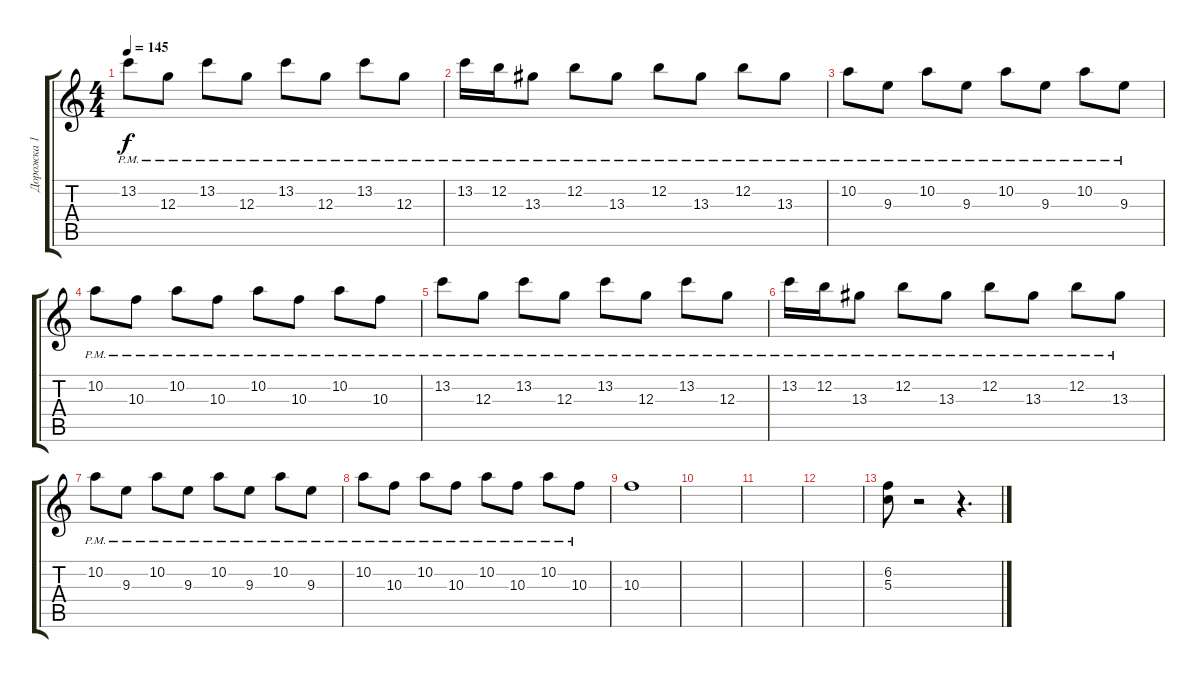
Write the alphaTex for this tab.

\track ("Дорожка 1" "Дорожка 1") {instrument electricguitarclean}
\staff {score tabs}
\tuning (E4 B3 G3 D3 A2 E2) {hide}
\ts (4 4)
\tempo 145
\clef g2
\ks c
13.2{pm}.8{dy f instrument distortionguitar} 12.3{pm}.8 13.2{pm}.8 12.3{pm}.8 13.2{pm}.8 12.3{pm}.8 13.2{pm}.8 12.3{pm}.8 |
13.2{pm}.16 12.2{pm}.16 13.3{pm}.8 12.2{pm}.8 13.3{pm}.8 12.2{pm}.8 13.3{pm}.8 12.2{pm}.8 13.3{pm}.8 |
10.2{pm}.8 9.3{pm}.8 10.2{pm}.8 9.3{pm}.8 10.2{pm}.8 9.3{pm}.8 10.2{pm}.8 9.3{pm}.8 |
10.2{pm}.8 10.3{pm}.8 10.2{pm}.8 10.3{pm}.8 10.2{pm}.8 10.3{pm}.8 10.2{pm}.8 10.3{pm}.8 |
13.2{pm}.8 12.3{pm}.8 13.2{pm}.8 12.3{pm}.8 13.2{pm}.8 12.3{pm}.8 13.2{pm}.8 12.3{pm}.8 |
13.2{pm}.16 12.2{pm}.16 13.3{pm}.8 12.2{pm}.8 13.3{pm}.8 12.2{pm}.8 13.3{pm}.8 12.2{pm}.8 13.3{pm}.8 |
10.2{pm}.8 9.3{pm}.8 10.2{pm}.8 9.3{pm}.8 10.2{pm}.8 9.3{pm}.8 10.2{pm}.8 9.3{pm}.8 |
10.2{pm}.8 10.3{pm}.8 10.2{pm}.8 10.3{pm}.8 10.2{pm}.8 10.3{pm}.8 10.2{pm}.8 10.3{pm}.8 |
10.3.1 |
|
|
|
(6.2 5.3).8 r.2 r.4{d}
